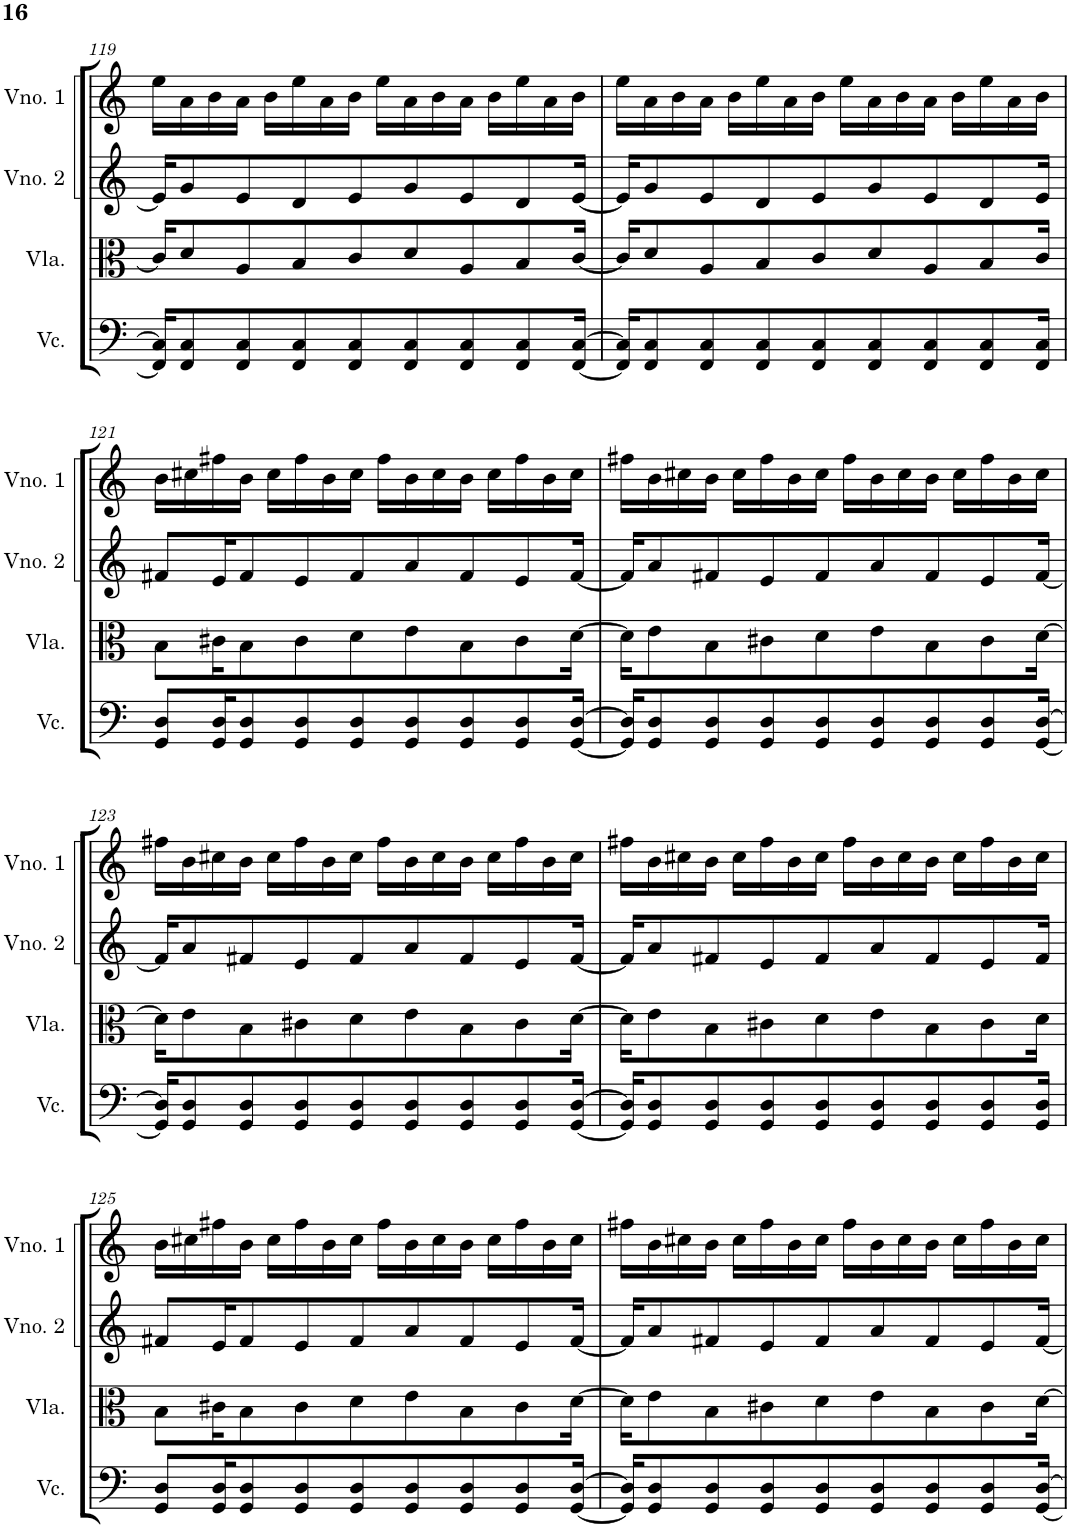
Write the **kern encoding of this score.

**kern	**kern	**kern	**kern
*part4	*part3	*part2	*part1
*staff4	*staff3	*staff2	*staff1
*I"Violoncelo	*I"Viola	*I"Violino 2	*I"Violino 1
*I'Vc.	*I'Vla.	*I'Vno. 2	*I'Vno. 1
!!LO:PB:g=z
*clefF4	*clefC3	*clefG2	*clefG2
*k[]	*k[]	*k[]	*k[]
*M4/4	*M4/4	*M4/4	*M4/4
=119	=119	=119	=119
16FF/] 16C/]KL	16c/KL]	16e/KL]	16ee\LL
8FF/ 8C/	8d/	8g/	16a\
.	.	.	16b\
8FF/ 8C/	8A/	8e/	16a\JJ
.	.	.	16b\LL
8FF/ 8C/	8B/	8d/	16ee\
.	.	.	16a\
8FF/ 8C/	8c/	8e/	16b\JJ
.	.	.	16ee\LL
8FF/ 8C/	8d/	8g/	16a\
.	.	.	16b\
8FF/ 8C/	8A/	8e/	16a\JJ
.	.	.	16b\LL
8FF/ 8C/	8B/	8d/	16ee\
.	.	.	16a\
[16FF/ [16C/Jk	[16c/Jk	[16e/Jk	16b\JJ
=120	=120	=120	=120
16FF/] 16C/]KL	16c/KL]	16e/KL]	16ee\LL
8FF/ 8C/	8d/	8g/	16a\
.	.	.	16b\
8FF/ 8C/	8A/	8e/	16a\JJ
.	.	.	16b\LL
8FF/ 8C/	8B/	8d/	16ee\
.	.	.	16a\
8FF/ 8C/	8c/	8e/	16b\JJ
.	.	.	16ee\LL
8FF/ 8C/	8d/	8g/	16a\
.	.	.	16b\
8FF/ 8C/	8A/	8e/	16a\JJ
.	.	.	16b\LL
8FF/ 8C/	8B/	8d/	16ee\
.	.	.	16a\
16FF/ 16C/Jk	16c/Jk	16e/Jk	16b\JJ
!!LO:LB:g=z
=121	=121	=121	=121
8GG/ 8D/L	8B\L	8f#X/L	16b\LL
.	.	.	16cc#X\
16GG/ 16D/K	16c#X\K	16e/K	16ff#X\
8GG/ 8D/	8B\	8f#/	16b\JJ
.	.	.	16cc#\LL
8GG/ 8D/	8c#\	8e/	16ff#\
.	.	.	16b\
8GG/ 8D/	8d\	8f#/	16cc#\JJ
.	.	.	16ff#\LL
8GG/ 8D/	8e\	8a/	16b\
.	.	.	16cc#\
8GG/ 8D/	8B\	8f#/	16b\JJ
.	.	.	16cc#\LL
8GG/ 8D/	8c#\	8e/	16ff#\
.	.	.	16b\
[16GG/ [16D/Jk	[16d\Jk	[16f#/Jk	16cc#\JJ
=122	=122	=122	=122
16GG/] 16D/]KL	16d\KL]	16f#/KL]	16ff#X\LL
8GG/ 8D/	8e\	8a/	16b\
.	.	.	16cc#X\
8GG/ 8D/	8B\	8f#X/	16b\JJ
.	.	.	16cc#\LL
8GG/ 8D/	8c#X\	8e/	16ff#\
.	.	.	16b\
8GG/ 8D/	8d\	8f#/	16cc#\JJ
.	.	.	16ff#\LL
8GG/ 8D/	8e\	8a/	16b\
.	.	.	16cc#\
8GG/ 8D/	8B\	8f#/	16b\JJ
.	.	.	16cc#\LL
8GG/ 8D/	8c#\	8e/	16ff#\
.	.	.	16b\
[16GG/ [16D/Jk	[16d\Jk	[16f#/Jk	16cc#\JJ
!!LO:LB:g=z
=123	=123	=123	=123
16GG/] 16D/]KL	16d\KL]	16f#/KL]	16ff#X\LL
8GG/ 8D/	8e\	8a/	16b\
.	.	.	16cc#X\
8GG/ 8D/	8B\	8f#X/	16b\JJ
.	.	.	16cc#\LL
8GG/ 8D/	8c#X\	8e/	16ff#\
.	.	.	16b\
8GG/ 8D/	8d\	8f#/	16cc#\JJ
.	.	.	16ff#\LL
8GG/ 8D/	8e\	8a/	16b\
.	.	.	16cc#\
8GG/ 8D/	8B\	8f#/	16b\JJ
.	.	.	16cc#\LL
8GG/ 8D/	8c#\	8e/	16ff#\
.	.	.	16b\
[16GG/ [16D/Jk	[16d\Jk	[16f#/Jk	16cc#\JJ
=124	=124	=124	=124
16GG/] 16D/]KL	16d\KL]	16f#/KL]	16ff#X\LL
8GG/ 8D/	8e\	8a/	16b\
.	.	.	16cc#X\
8GG/ 8D/	8B\	8f#X/	16b\JJ
.	.	.	16cc#\LL
8GG/ 8D/	8c#X\	8e/	16ff#\
.	.	.	16b\
8GG/ 8D/	8d\	8f#/	16cc#\JJ
.	.	.	16ff#\LL
8GG/ 8D/	8e\	8a/	16b\
.	.	.	16cc#\
8GG/ 8D/	8B\	8f#/	16b\JJ
.	.	.	16cc#\LL
8GG/ 8D/	8c#\	8e/	16ff#\
.	.	.	16b\
16GG/ 16D/Jk	16d\Jk	16f#/Jk	16cc#\JJ
!!LO:LB:g=z
=125	=125	=125	=125
8GG/ 8D/L	8B\L	8f#X/L	16b\LL
.	.	.	16cc#X\
16GG/ 16D/K	16c#X\K	16e/K	16ff#X\
8GG/ 8D/	8B\	8f#/	16b\JJ
.	.	.	16cc#\LL
8GG/ 8D/	8c#\	8e/	16ff#\
.	.	.	16b\
8GG/ 8D/	8d\	8f#/	16cc#\JJ
.	.	.	16ff#\LL
8GG/ 8D/	8e\	8a/	16b\
.	.	.	16cc#\
8GG/ 8D/	8B\	8f#/	16b\JJ
.	.	.	16cc#\LL
8GG/ 8D/	8c#\	8e/	16ff#\
.	.	.	16b\
[16GG/ [16D/Jk	[16d\Jk	[16f#/Jk	16cc#\JJ
=126	=126	=126	=126
16GG/] 16D/]KL	16d\KL]	16f#/KL]	16ff#X\LL
8GG/ 8D/	8e\	8a/	16b\
.	.	.	16cc#X\
8GG/ 8D/	8B\	8f#X/	16b\JJ
.	.	.	16cc#\LL
8GG/ 8D/	8c#X\	8e/	16ff#\
.	.	.	16b\
8GG/ 8D/	8d\	8f#/	16cc#\JJ
.	.	.	16ff#\LL
8GG/ 8D/	8e\	8a/	16b\
.	.	.	16cc#\
8GG/ 8D/	8B\	8f#/	16b\JJ
.	.	.	16cc#\LL
8GG/ 8D/	8c#\	8e/	16ff#\
.	.	.	16b\
[16GG/ [16D/Jk	[16d\Jk	[16f#/Jk	16cc#\JJ
=	=	=	=
*-	*-	*-	*-
